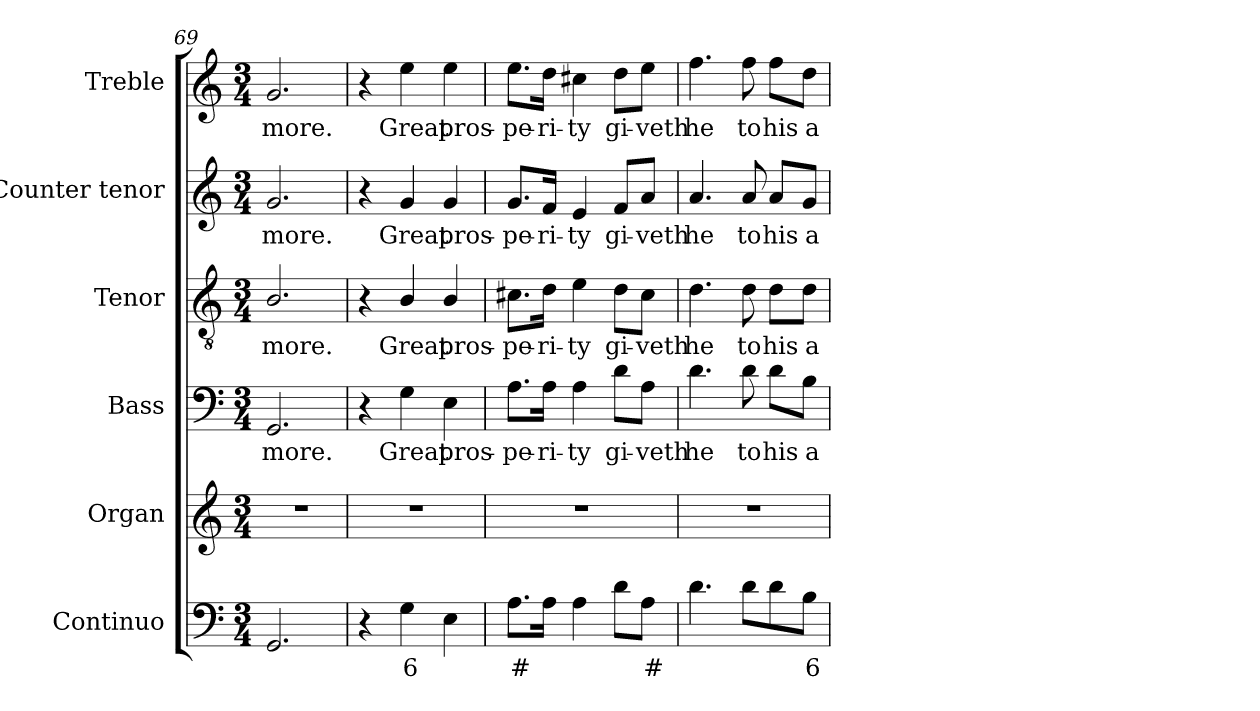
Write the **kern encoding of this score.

**kern	**text	**kern	**kern	**text	**kern	**text	**kern	**text	**kern	**text
*part6	*part6	*part5	*part4	*part4	*part3	*part3	*part2	*part2	*part1	*part1
*staff6	*staff6	*staff5	*staff4	*staff4	*staff3	*staff3	*staff2	*staff2	*staff1	*staff1
*I"Continuo	*	*I"Organ	*I"Bass	*	*I"Tenor	*	*I"Counter tenor	*	*I"Treble	*
*I'Cont.	*	*I'Org.	*I'B.	*	*I'T.	*	*	*	*	*
*clefF4	*	*clefG2	*clefF4	*	*clefGv2	*	*clefG2	*	*clefG2	*
*	*	*	*	*	*ITrd7c12	*	*	*	*	*
*k[]	*	*k[]	*k[]	*	*k[]	*	*k[]	*	*k[]	*
*C:	*	*C:	*C:	*	*C:	*	*C:	*	*C:	*
*M3/4	*	*M3/4	*M3/4	*	*M3/4	*	*M3/4	*	*M3/4	*
=69	=69	=69	=69	=69	=69	=69	=69	=69	=69	=69
!	!	!LO:N:vis=1	!	!	!	!	!	!	!	!
!	!	!	!	!LO:LY:b:color=#000000	!	!	!	!	!	!
!	!	!	!	!	!	!LO:LY:b:color=#000000	!	!	!	!
!	!	!	!	!	!	!	!	!LO:LY:b:color=#000000	!	!
!	!	!	!	!	!	!	!	!	!	!LO:LY:b:color=#000000
2.GGi/	.	2.r	2.GGi/	-more.	2.BBi/	-more.	2.gi/	-more.	2.gi/	-more.
!!LO:LB:g=z
=70	=70	=70	=70	=70	=70	=70	=70	=70	=70	=70
!	!	!LO:N:vis=1	!	!	!	!	!	!	!	!
4r	.	2.r	4r	.	4r	.	4r	.	4r	.
!	!LO:LY:b:color=#000000	!	!	!	!	!	!	!	!	!
!	!	!	!	!LO:LY:b:color=#000000	!	!	!	!	!	!
!	!	!	!	!	!	!LO:LY:b:color=#000000	!	!	!	!
!	!	!	!	!	!	!	!	!LO:LY:b:color=#000000	!	!
!	!	!	!	!	!	!	!	!	!	!LO:LY:b:color=#000000
4Gi\	6	.	4Gi\	Great	4BBi/	Great	4gi/	Great	4eei\	Great
!	!	!	!	!LO:LY:b:color=#000000	!	!	!	!	!	!
!	!	!	!	!	!	!LO:LY:b:color=#000000	!	!	!	!
!	!	!	!	!	!	!	!	!LO:LY:b:color=#000000	!	!
!	!	!	!	!	!	!	!	!	!	!LO:LY:b:color=#000000
4Ei\	.	.	4Ei\	pros-	4BBi/	pros-	4gi/	pros-	4eei\	pros-
=71	=71	=71	=71	=71	=71	=71	=71	=71	=71	=71
!	!LO:LY:b:color=#000000	!LO:N:vis=1	!	!	!	!	!	!	!	!
!	!	!	!	!LO:LY:b:color=#000000	!	!	!	!	!	!
!	!	!	!	!	!	!LO:LY:b:color=#000000	!	!	!	!
!	!	!	!	!	!	!	!	!LO:LY:b:color=#000000	!	!
!	!	!	!	!	!	!	!	!	!	!LO:LY:b:color=#000000
8.Ai\L	#	2.r	8.Ai\L	-pe-	8.C#Xi\L	-pe-	8.gi/L	-pe-	8.eei\L	-pe-
!	!	!	!	!LO:LY:b:color=#000000	!	!	!	!	!	!
!	!	!	!	!	!	!LO:LY:b:color=#000000	!	!	!	!
!	!	!	!	!	!	!	!	!LO:LY:b:color=#000000	!	!
!	!	!	!	!	!	!	!	!	!	!LO:LY:b:color=#000000
16Ai\Jk	.	.	16Ai\Jk	-ri-	16Di\Jk	-ri-	16fi/Jk	-ri-	16ddi\Jk	-ri-
!	!	!	!	!LO:LY:b:color=#000000	!	!	!	!	!	!
!	!	!	!	!	!	!LO:LY:b:color=#000000	!	!	!	!
!	!	!	!	!	!	!	!	!LO:LY:b:color=#000000	!	!
!	!	!	!	!	!	!	!	!	!	!LO:LY:b:color=#000000
4Ai\	.	.	4Ai\	-ty	4Ei\	-ty	4ei/	-ty	4cc#Xi\	-ty
!	!	!	!	!LO:LY:b:color=#000000	!	!	!	!	!	!
!	!	!	!	!	!	!LO:LY:b:color=#000000	!	!	!	!
!	!	!	!	!	!	!	!	!LO:LY:b:color=#000000	!	!
!	!	!	!	!	!	!	!	!	!	!LO:LY:b:color=#000000
8di\L	.	.	8di\L	gi-	8Di\L	gi-	8fi/L	gi-	8ddi\L	gi-
!	!LO:LY:b:color=#000000	!	!	!	!	!	!	!	!	!
!	!	!	!	!LO:LY:b:color=#000000	!	!	!	!	!	!
!	!	!	!	!	!	!LO:LY:b:color=#000000	!	!	!	!
!	!	!	!	!	!	!	!	!LO:LY:b:color=#000000	!	!
!	!	!	!	!	!	!	!	!	!	!LO:LY:b:color=#000000
8Ai\J	#	.	8Ai\J	-veth	8C#i\J	-veth	8ai/J	-veth	8eei\J	-veth
=72	=72	=72	=72	=72	=72	=72	=72	=72	=72	=72
!	!	!LO:N:vis=1	!	!	!	!	!	!	!	!
!	!	!	!	!LO:LY:b:color=#000000	!	!	!	!	!	!
!	!	!	!	!	!	!LO:LY:b:color=#000000	!	!	!	!
!	!	!	!	!	!	!	!	!LO:LY:b:color=#000000	!	!
!	!	!	!	!	!	!	!	!	!	!LO:LY:b:color=#000000
4.di\	.	2.r	4.di\	he	4.Di\	he	4.ai/	he	4.ffi\	he
!	!	!	!	!LO:LY:b:color=#000000	!	!	!	!	!	!
!	!	!	!	!	!	!LO:LY:b:color=#000000	!	!	!	!
!	!	!	!	!	!	!	!	!LO:LY:b:color=#000000	!	!
!	!	!	!	!	!	!	!	!	!	!LO:LY:b:color=#000000
8di\L	.	.	8di\	to	8Di\	to	8ai/	to	8ffi\	to
!	!	!	!	!LO:LY:b:color=#000000	!	!	!	!	!	!
!	!	!	!	!	!	!LO:LY:b:color=#000000	!	!	!	!
!	!	!	!	!	!	!	!	!LO:LY:b:color=#000000	!	!
!	!	!	!	!	!	!	!	!	!	!LO:LY:b:color=#000000
8di\	.	.	8di\L	his	8Di\L	his	8ai/L	his	8ffi\L	his
!	!LO:LY:b:color=#000000	!	!	!	!	!	!	!	!	!
!	!	!	!	!LO:LY:b:color=#000000	!	!	!	!	!	!
!	!	!	!	!	!	!LO:LY:b:color=#000000	!	!	!	!
!	!	!	!	!	!	!	!	!LO:LY:b:color=#000000	!	!
!	!	!	!	!	!	!	!	!	!	!LO:LY:b:color=#000000
8Bi\J	6	.	8Bi\J	a-	8Di\J	a-	8gi/J	a-	8ddi\J	a-
=	=	=	=	=	=	=	=	=	=	=
*-	*-	*-	*-	*-	*-	*-	*-	*-	*-	*-
